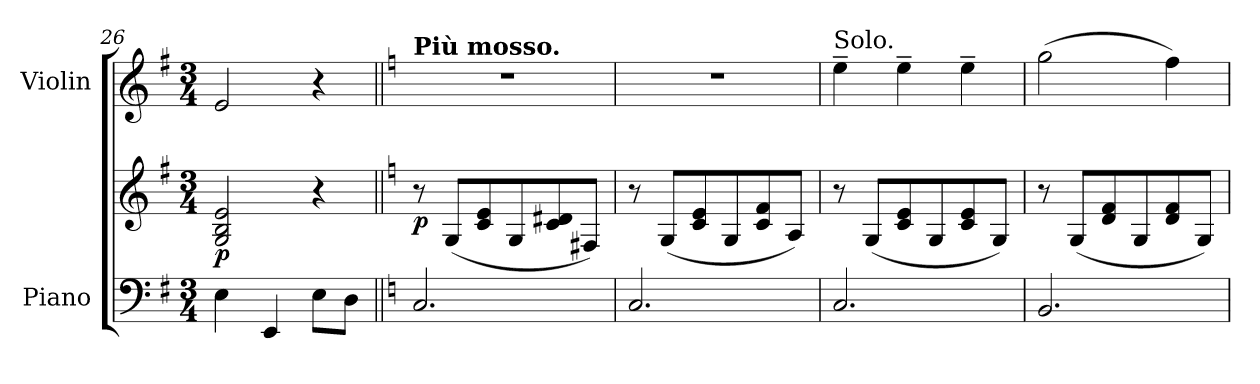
**kern	**kern	**dynam	**kern
*part2	*part2	*part2	*part1
*staff3	*staff2	*staff2/3	*staff1
*I"Piano	*	*	*I"Violin
*I'Pno	*	*	*I'Vln
*clefF4	*clefG2	*	*clefG2
*k[f#]	*k[f#]	*	*k[f#]
*M3/4	*M3/4	*	*M3/4
=26	=26	=26	=26
!	!	!LO:DY:b	!
4E\	2G/ 2B/ 2e/	p	2e/
4EE/	.	.	.
8E\L	4r	.	4r
8D\J	.	.	.
!!LO:PB:g=z
=27||	=27||	=27||	=27||
*k[]	*k[]	*	*k[]
!	!	!	!LO:TX:a:B:t=Più mosso.
!	!	!LO:DY:b	!
2.C/	8r	p	2.r
.	(8G/L	.	.
.	8c/ 8e/	.	.
.	8G/	.	.
.	8c/ 8d#X/	.	.
.	8F#X/J)	.	.
=28	=28	=28	=28
2.C/	8r	.	2.r
.	(8G/L	.	.
.	8c/ 8e/	.	.
.	8G/	.	.
.	8c/ 8f/	.	.
.	8A/J)	.	.
=29	=29	=29	=29
!	!	!	!LO:TX:a:t=Solo.
2.C/	8r	.	4ee~\
.	(8G/L	.	.
.	8c/ 8e/	.	4ee~\
.	8G/	.	.
.	8c/ 8e/	.	4ee~\
.	8G/J)	.	.
=30	=30	=30	=30
2.BB/	8r	.	(2gg\
.	(8G/L	.	.
.	8d/ 8f/	.	.
.	8G/	.	.
.	8d/ 8f/	.	4ff\)
.	8G/J)	.	.
=	=	=	=
*-	*-	*-	*-
